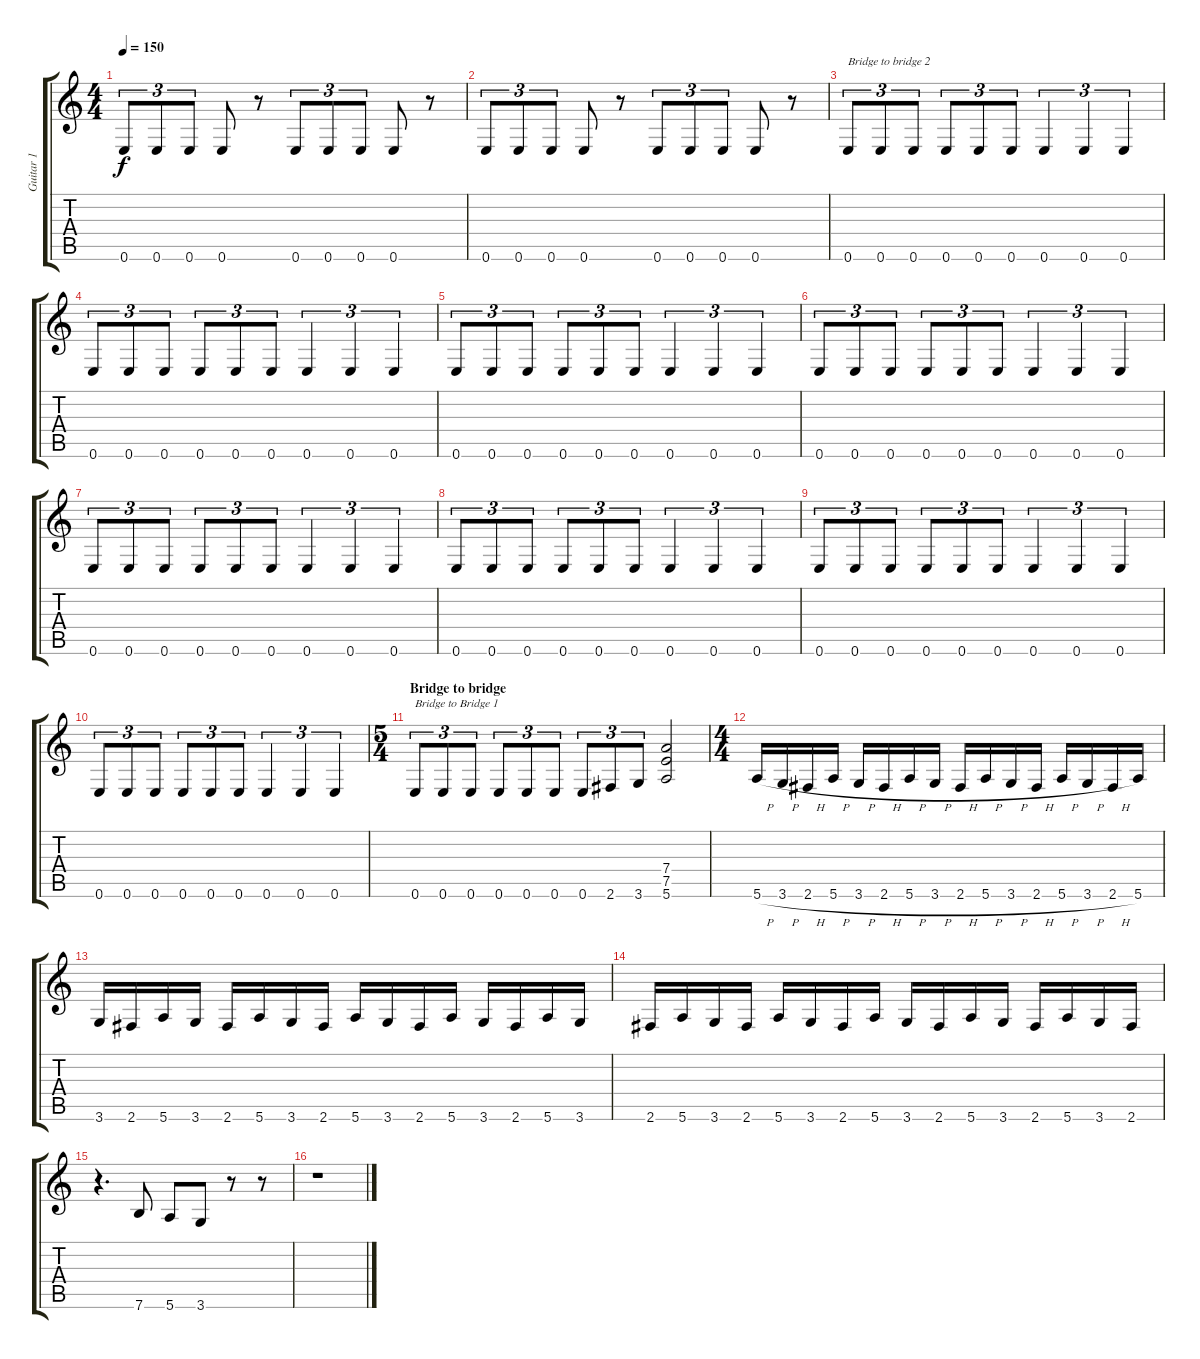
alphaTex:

\track ("Guitar 1" "Guitar 1") {instrument overdrivenguitar}
\staff {score tabs}
\tuning (E4 B3 G3 D3 A2 E2) {hide}
\ts (4 4)
\tempo 150
\clef g2
\ks c
0.6.8{tu (3 2) dy f} 0.6.8{tu (3 2)} 0.6.8{tu (3 2)} 0.6.8 r.8 0.6.8{tu (3 2)} 0.6.8{tu (3 2)} 0.6.8{tu (3 2)} 0.6.8 r.8 |
0.6.8{tu (3 2)} 0.6.8{tu (3 2)} 0.6.8{tu (3 2)} 0.6.8 r.8 0.6.8{tu (3 2)} 0.6.8{tu (3 2)} 0.6.8{tu (3 2)} 0.6.8 r.8 |
0.6.8{tu (3 2) txt "Bridge to bridge 2"} 0.6.8{tu (3 2)} 0.6.8{tu (3 2)} 0.6.8{tu (3 2)} 0.6.8{tu (3 2)} 0.6.8{tu (3 2)} 0.6.4{tu (3 2)} 0.6.4{tu (3 2)} 0.6.4{tu (3 2)} |
0.6.8{tu (3 2)} 0.6.8{tu (3 2)} 0.6.8{tu (3 2)} 0.6.8{tu (3 2)} 0.6.8{tu (3 2)} 0.6.8{tu (3 2)} 0.6.4{tu (3 2)} 0.6.4{tu (3 2)} 0.6.4{tu (3 2)} |
0.6.8{tu (3 2)} 0.6.8{tu (3 2)} 0.6.8{tu (3 2)} 0.6.8{tu (3 2)} 0.6.8{tu (3 2)} 0.6.8{tu (3 2)} 0.6.4{tu (3 2)} 0.6.4{tu (3 2)} 0.6.4{tu (3 2)} |
0.6.8{tu (3 2)} 0.6.8{tu (3 2)} 0.6.8{tu (3 2)} 0.6.8{tu (3 2)} 0.6.8{tu (3 2)} 0.6.8{tu (3 2)} 0.6.4{tu (3 2)} 0.6.4{tu (3 2)} 0.6.4{tu (3 2)} |
0.6.8{tu (3 2)} 0.6.8{tu (3 2)} 0.6.8{tu (3 2)} 0.6.8{tu (3 2)} 0.6.8{tu (3 2)} 0.6.8{tu (3 2)} 0.6.4{tu (3 2)} 0.6.4{tu (3 2)} 0.6.4{tu (3 2)} |
0.6.8{tu (3 2)} 0.6.8{tu (3 2)} 0.6.8{tu (3 2)} 0.6.8{tu (3 2)} 0.6.8{tu (3 2)} 0.6.8{tu (3 2)} 0.6.4{tu (3 2)} 0.6.4{tu (3 2)} 0.6.4{tu (3 2)} |
0.6.8{tu (3 2)} 0.6.8{tu (3 2)} 0.6.8{tu (3 2)} 0.6.8{tu (3 2)} 0.6.8{tu (3 2)} 0.6.8{tu (3 2)} 0.6.4{tu (3 2)} 0.6.4{tu (3 2)} 0.6.4{tu (3 2)} |
0.6.8{tu (3 2)} 0.6.8{tu (3 2)} 0.6.8{tu (3 2)} 0.6.8{tu (3 2)} 0.6.8{tu (3 2)} 0.6.8{tu (3 2)} 0.6.4{tu (3 2)} 0.6.4{tu (3 2)} 0.6.4{tu (3 2)} |
\ts (5 4)
\section ("" "Bridge to bridge")
0.6.8{tu (3 2) txt "Bridge to Bridge 1"} 0.6.8{tu (3 2)} 0.6.8{tu (3 2)} 0.6.8{tu (3 2)} 0.6.8{tu (3 2)} 0.6.8{tu (3 2)} 0.6.8{tu (3 2)} 2.6.8{tu (3 2)} 3.6.8{tu (3 2)} (7.4 7.5 5.6).2 |
\ts (4 4)
5.6{h}.16 3.6{h}.16 2.6{h}.16 5.6{h}.16 3.6{h}.16 2.6{h}.16 5.6{h}.16 3.6{h}.16 2.6{h}.16 5.6{h}.16 3.6{h}.16 2.6{h}.16 5.6{h}.16 3.6{h}.16 2.6{h}.16 5.6.16 |
3.6.16 2.6.16 5.6.16 3.6.16 2.6.16 5.6.16 3.6.16 2.6.16 5.6.16 3.6.16 2.6.16 5.6.16 3.6.16 2.6.16 5.6.16 3.6.16 |
2.6.16 5.6.16 3.6.16 2.6.16 5.6.16 3.6.16 2.6.16 5.6.16 3.6.16 2.6.16 5.6.16 3.6.16 2.6.16 5.6.16 3.6.16 2.6.16 |
r.4{d} 7.6.8 5.6.8 3.6.8 r.8 r.8 |
r.1
